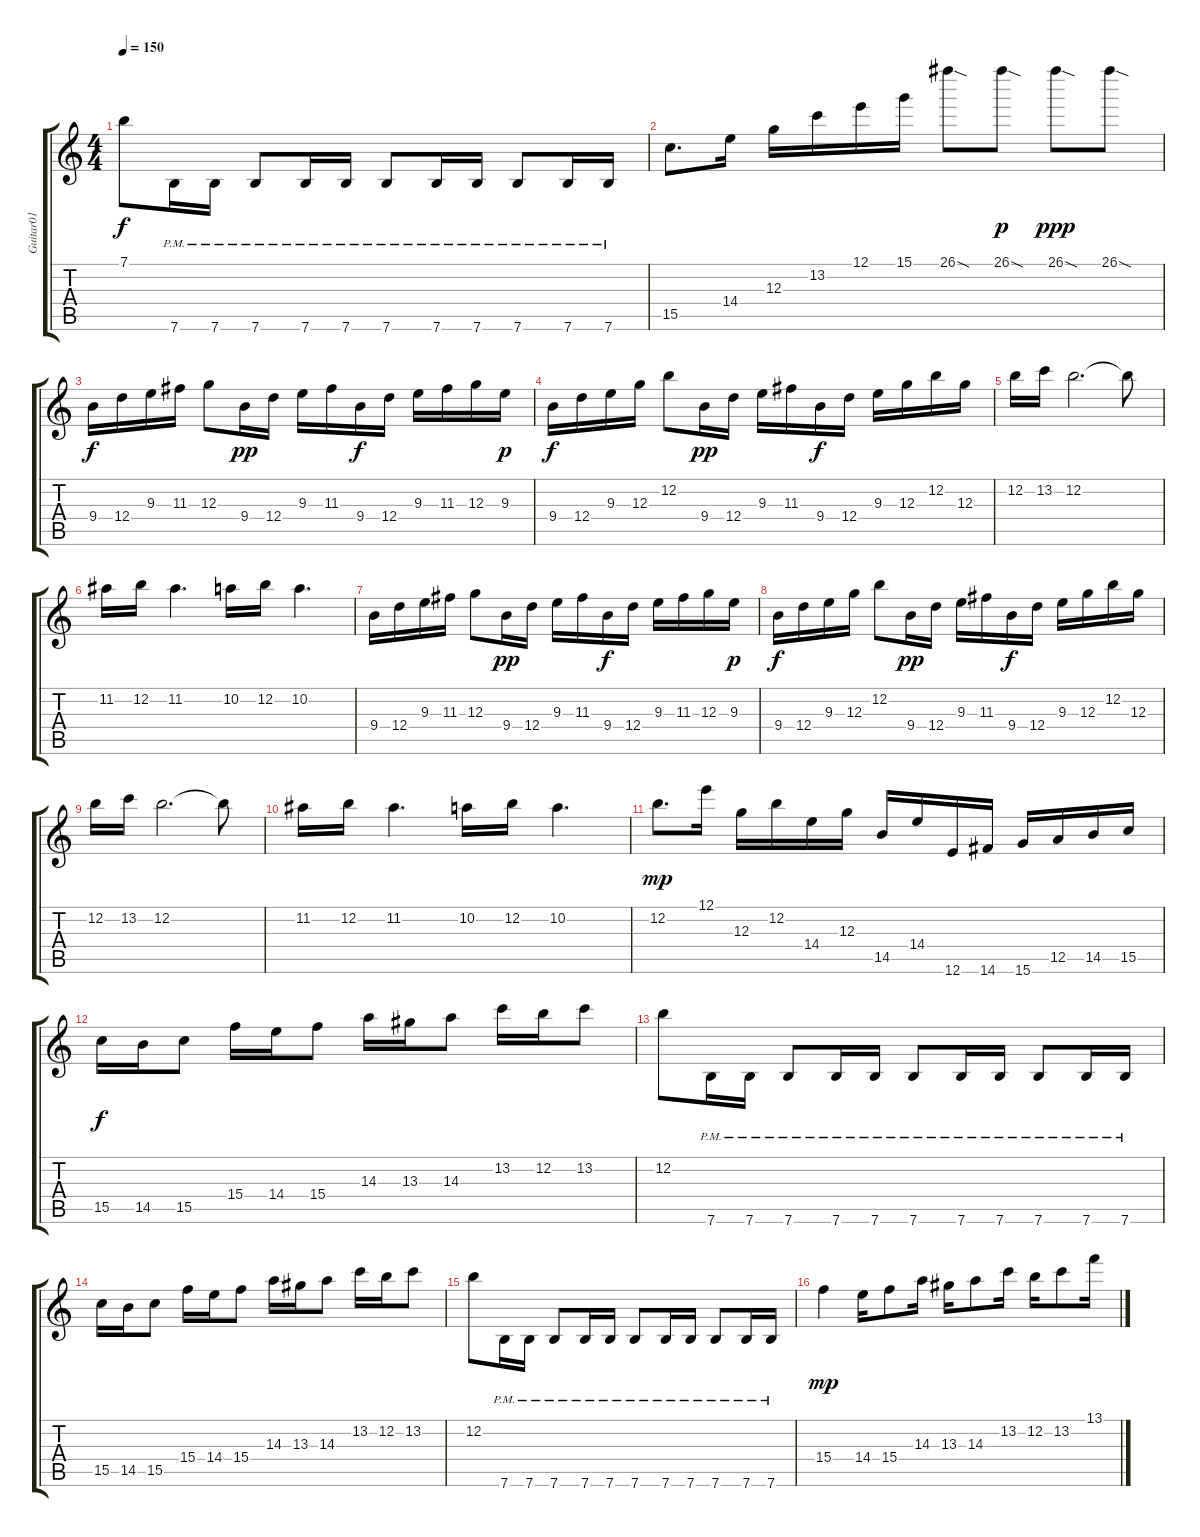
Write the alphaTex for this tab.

\track ("Guitar01" "Guitar01") {instrument distortionguitar}
\staff {score tabs}
\tuning (E4 B3 G3 D3 A2 E2) {hide}
\ts (4 4)
\tempo 150
\clef g2
\ks c
7.1{t}.8{dy f} 7.6{pm}.16 7.6{pm}.16 7.6{pm}.8 7.6{pm}.16 7.6{pm}.16 7.6{pm}.8 7.6{pm}.16 7.6{pm}.16 7.6{pm}.8 7.6{pm}.16 7.6{pm}.16 |
15.5.8{d} 14.4.16 12.3.16 13.2.16 12.1.16 15.1.16 26.1{sod}.8 26.1{sod}.8{dy p} 26.1{sod}.8{dy ppp} 26.1{sod}.8 |
9.4.16{dy f} 12.4.16 9.3.16 11.3.16 12.3.8 9.4.16{dy pp} 12.4.16 9.3.16 11.3.16 9.4.16{dy f} 12.4.16 9.3.16 11.3.16 12.3.16 9.3.16{dy p} |
9.4.16{dy f} 12.4.16 9.3.16 12.3.16 12.2.8 9.4.16{dy pp} 12.4.16 9.3.16 11.3.16 9.4.16{dy f} 12.4.16 9.3.16 12.3.16 12.2.16 12.3.16 |
12.2.16 13.2.16 12.2.2{d} 12.2{t}.8 |
11.2.16 12.2.16 11.2.4{d} 10.2.16 12.2.16 10.2.4{d} |
9.4.16 12.4.16 9.3.16 11.3.16 12.3.8 9.4.16{dy pp} 12.4.16 9.3.16 11.3.16 9.4.16{dy f} 12.4.16 9.3.16 11.3.16 12.3.16 9.3.16{dy p} |
9.4.16{dy f} 12.4.16 9.3.16 12.3.16 12.2.8 9.4.16{dy pp} 12.4.16 9.3.16 11.3.16 9.4.16{dy f} 12.4.16 9.3.16 12.3.16 12.2.16 12.3.16 |
12.2.16 13.2.16 12.2.2{d} 12.2{t}.8 |
11.2.16 12.2.16 11.2.4{d} 10.2.16 12.2.16 10.2.4{d} |
12.2.8{d dy mp} 12.1.16 12.3.16 12.2.16 14.4.16 12.3.16 14.5.16 14.4.16 12.6.16 14.6.16 15.6.16 12.5.16 14.5.16 15.5.16 |
15.5.16{dy f} 14.5.16 15.5.8 15.4.16 14.4.16 15.4.8 14.3.16 13.3.16 14.3.8 13.2.16 12.2.16 13.2.8 |
12.2.8 7.6{pm}.16 7.6{pm}.16 7.6{pm}.8 7.6{pm}.16 7.6{pm}.16 7.6{pm}.8 7.6{pm}.16 7.6{pm}.16 7.6{pm}.8 7.6{pm}.16 7.6{pm}.16 |
15.5.16 14.5.16 15.5.8 15.4.16 14.4.16 15.4.8 14.3.16 13.3.16 14.3.8 13.2.16 12.2.16 13.2.8 |
12.2.8 7.6{pm}.16 7.6{pm}.16 7.6{pm}.8 7.6{pm}.16 7.6{pm}.16 7.6{pm}.8 7.6{pm}.16 7.6{pm}.16 7.6{pm}.8 7.6{pm}.16 7.6{pm}.16 |
15.4.4{dy mp} 14.4.16 15.4.8 14.3.16 13.3.16 14.3.8 13.2.16 12.2.16 13.2.8 13.1.16
